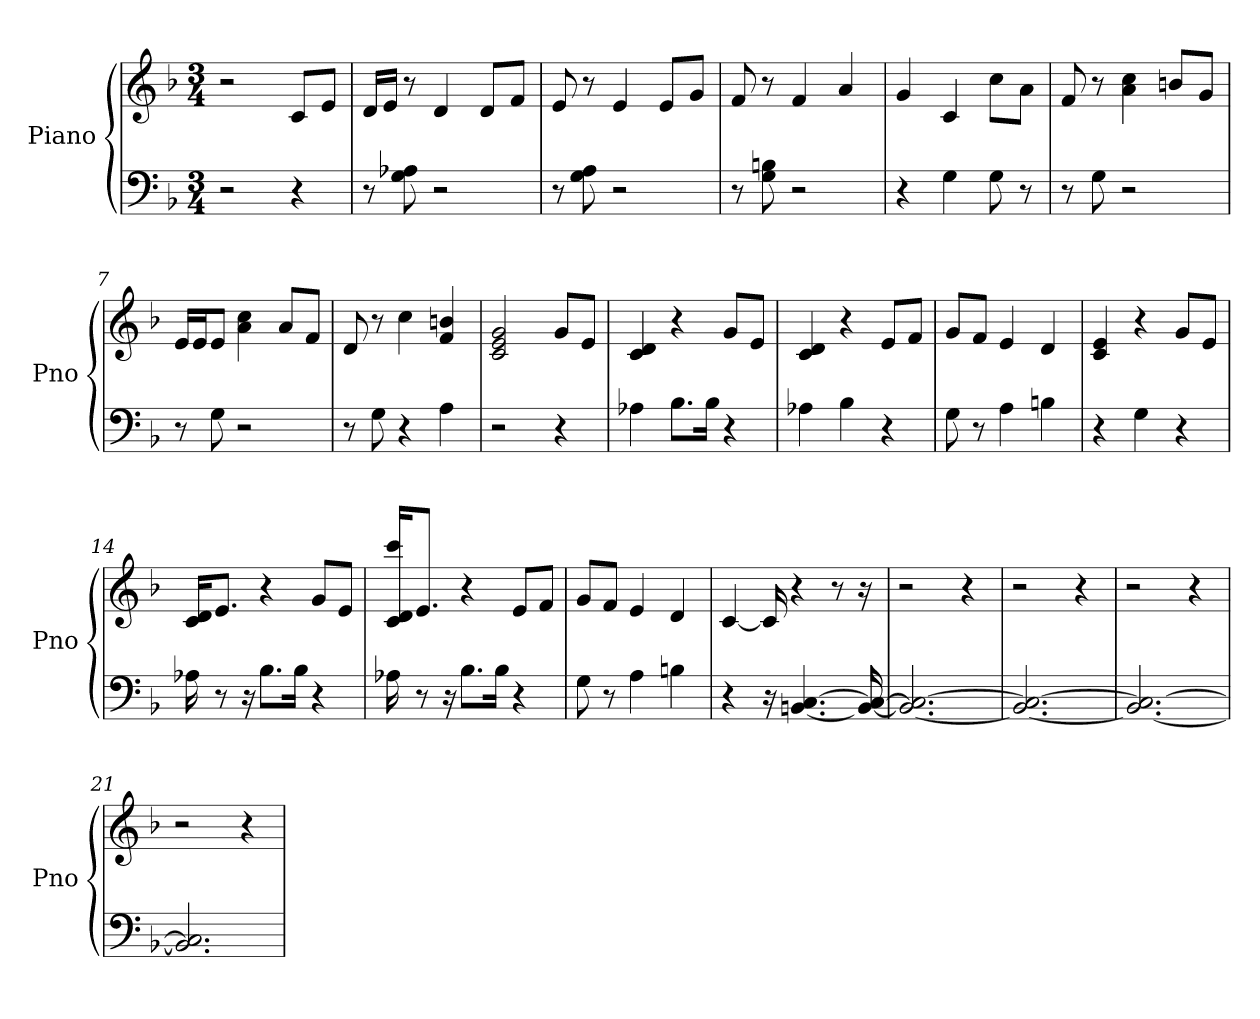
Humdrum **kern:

**kern	**kern
*part1	*part1
*staff2	*staff1
*I"Piano	*
*I'Pno	*
*clefF4	*clefG2
*k[b-]	*k[b-]
*F:	*F:
*M3/4	*M3/4
*MM100	*MM100
=1	=1
2r	2r
4r	8c/L
.	8e/J
=2	=2
8r	16d/LL
.	16e/JJ
8G 8A-	8r
2r	4d
.	8d/L
.	8f/J
=3	=3
8r	8e
8A 8G	8r
2r	4e
.	8e/L
.	8g/J
=4	=4
8r	8f
8B 8G	8r
2r	4f
.	4a
=5	=5
4r	4g
4G	4c
8G	8cc\L
8r	8a\J
=6	=6
8r	8f
8G	8r
2r	4a 4cc
.	8b/L
.	8g/J
=7	=7
8r	16e/LL
.	16e/J
8G	8e/J
2r	4a 4cc
.	8a/L
.	8f/J
=8	=8
8r	8d
8G	8r
4r	4cc
4A	4b 4f
=9	=9
2r	2c 2g 2e
4r	8g/L
.	8e/J
=10	=10
4A-	4d 4c
8.B-\L	4r
16B-\Jk	.
4r	8g/L
.	8e/J
=11	=11
4A-	4d 4c
4B-	4r
4r	8e/L
.	8f/J
=12	=12
8G	8g/L
8r	8f/J
4A	4e
4B	4d
=13	=13
4r	4c 4e
4G	4r
4r	8g/L
.	8e/J
=14	=14
16A-	16d/ 16c/KL
8r	8.e/J
16r	.
8.B-\L	4r
16B-\Jk	.
4r	8g/L
.	8e/J
=15	=15
16A-	16c/ 16d/ 16ccc/KL
8r	8.e/J
16r	.
8.B-\L	4r
16B-\Jk	.
4r	8e/L
.	8f/J
=16	=16
8G	8g/L
8r	8f/J
4A	4e
4B	4d
=17	=17
4r	[4c
16r	16c]
[4.C [4.BB	4r
.	8r
16C_ 16BB_	16r
=18	=18
2.C_ 2.BB_	2r
.	4r
=19	=19
2.C_ 2.BB_	2r
.	4r
=20	=20
2.C_ 2.BB_	2r
.	4r
=21	=21
2.C] 2.BB]	2r
.	4r
=	=
*-	*-
